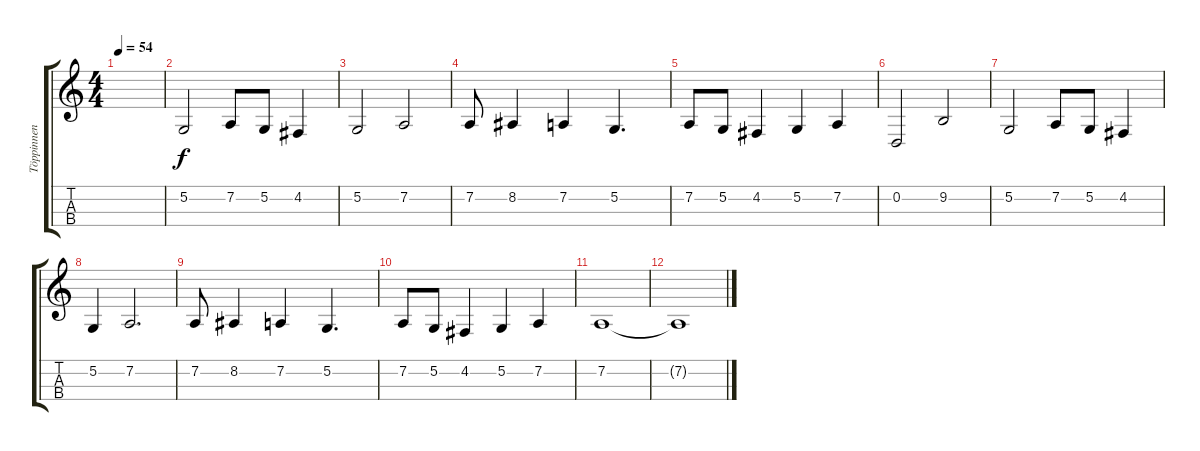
\track ("Töppinnen" "Töppinnen") {instrument cello}
\staff {score tabs}
\tuning (A3 D3 G2 C2) {hide}
\ts (4 4)
\tempo 54
\clef g2
\ks c
|
5.2.2 7.2.8 5.2.8 4.2.4 |
5.2.2 7.2.2 |
7.2.8 8.2.4 7.2.4 5.2.4{d} |
7.2.8 5.2.8 4.2.4 5.2.4 7.2.4 |
0.2.2 9.2.2 |
5.2.2 7.2.8 5.2.8 4.2.4 |
5.2.4 7.2.2{d} |
7.2.8 8.2.4 7.2.4 5.2.4{d} |
7.2.8 5.2.8 4.2.4 5.2.4 7.2.4 |
7.2.1 |
7.2{t}.1
